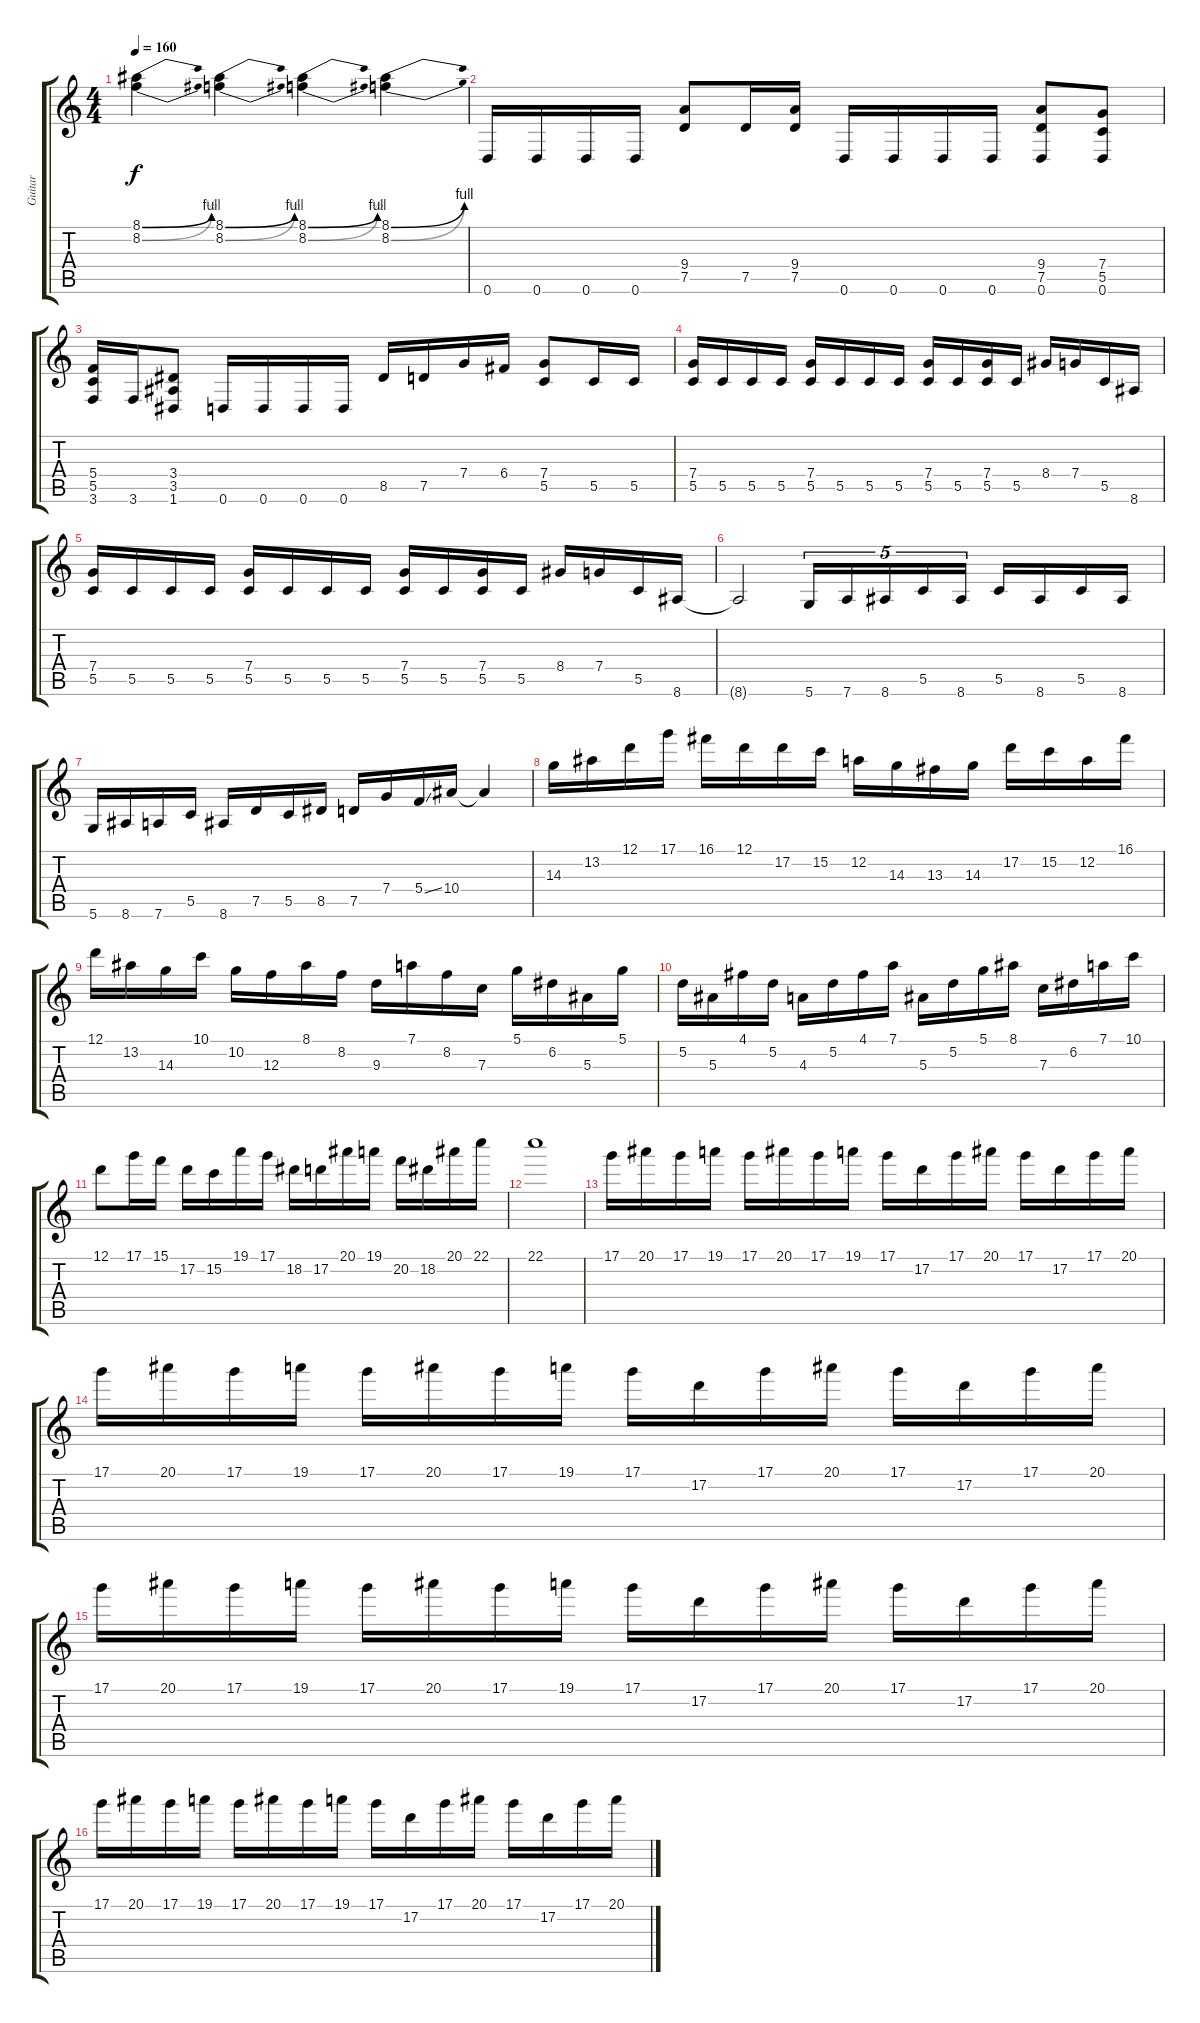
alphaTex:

\track ("Guitar" "Guitar") {instrument distortionguitar}
\staff {score tabs}
\tuning (D4 A3 F3 C3 G2 D2) {hide}
\ts (4 4)
\tempo 160
\clef g2
\ks c
(8.1{be (bend 0 0 60 4)} 8.2{be (bend 0 0 60 2)}).4{dy f} (8.1{be (bend 0 0 60 4)} 8.2{be (bend 0 0 60 2)}).4 (8.1{be (bend 0 0 60 4)} 8.2{be (bend 0 0 60 2)}).4 (8.1{be (bend 0 0 60 4)} 8.2{be (bend 0 0 60 4)}).4 |
0.6.16 0.6.16 0.6.16 0.6.16 (9.4 7.5).8 7.5.16 (9.4 7.5).16 0.6.16 0.6.16 0.6.16 0.6.16 (9.4 7.5 0.6).8 (7.4 5.5 0.6).8 |
(5.4 5.5 3.6).16 3.6.16 (3.4 3.5 1.6).8 0.6.16 0.6.16 0.6.16 0.6.16 8.5.16 7.5.16 7.4.16 6.4.16 (7.4 5.5).8 5.5.16 5.5.16 |
(7.4 5.5).16 5.5.16 5.5.16 5.5.16 (7.4 5.5).16 5.5.16 5.5.16 5.5.16 (7.4 5.5).16 5.5.16 (7.4 5.5).16 5.5.16 8.4.16 7.4.16 5.5.16 8.6.16 |
(7.4 5.5).16 5.5.16 5.5.16 5.5.16 (7.4 5.5).16 5.5.16 5.5.16 5.5.16 (7.4 5.5).16 5.5.16 (7.4 5.5).16 5.5.16 8.4.16 7.4.16 5.5.16 8.6.16 |
8.6{t}.2 5.6.16{tu (5 4)} 7.6.16{tu (5 4)} 8.6.16{tu (5 4)} 5.5.16{tu (5 4)} 8.6.16{tu (5 4)} 5.5.16 8.6.16 5.5.16 8.6.16 |
5.6.16 8.6.16 7.6.16 5.5.16 8.6.16 7.5.16 5.5.16 8.5.16 7.5.16 7.4.16 5.4{ss}.16 10.4.16 10.4{t}.4 |
14.3.16 13.2.16 12.1.16 17.1.16 16.1.16 12.1.16 17.2.16 15.2.16 12.2.16 14.3.16 13.3.16 14.3.16 17.2.16 15.2.16 12.2.16 16.1.16 |
12.1.16 13.2.16 14.3.16 10.1.16 10.2.16 12.3.16 8.1.16 8.2.16 9.3.16 7.1.16 8.2.16 7.3.16 5.1.16 6.2.16 5.3.16 5.1.16 |
5.2.16 5.3.16 4.1.16 5.2.16 4.3.16 5.2.16 4.1.16 7.1.16 5.3.16 5.2.16 5.1.16 8.1.16 7.3.16 6.2.16 7.1.16 10.1.16 |
12.1.8 17.1.16 15.1.16 17.2.16 15.2.16 19.1.16 17.1.16 18.2.16 17.2.16 20.1.16 19.1.16 20.2.16 18.2.16 20.1.16 22.1.16 |
22.1.1 |
17.1.16 20.1.16 17.1.16 19.1.16 17.1.16 20.1.16 17.1.16 19.1.16 17.1.16 17.2.16 17.1.16 20.1.16 17.1.16 17.2.16 17.1.16 20.1.16 |
17.1.16 20.1.16 17.1.16 19.1.16 17.1.16 20.1.16 17.1.16 19.1.16 17.1.16 17.2.16 17.1.16 20.1.16 17.1.16 17.2.16 17.1.16 20.1.16 |
17.1.16 20.1.16 17.1.16 19.1.16 17.1.16 20.1.16 17.1.16 19.1.16 17.1.16 17.2.16 17.1.16 20.1.16 17.1.16 17.2.16 17.1.16 20.1.16 |
17.1.16 20.1.16 17.1.16 19.1.16 17.1.16 20.1.16 17.1.16 19.1.16 17.1.16 17.2.16 17.1.16 20.1.16 17.1.16 17.2.16 17.1.16 20.1.16
